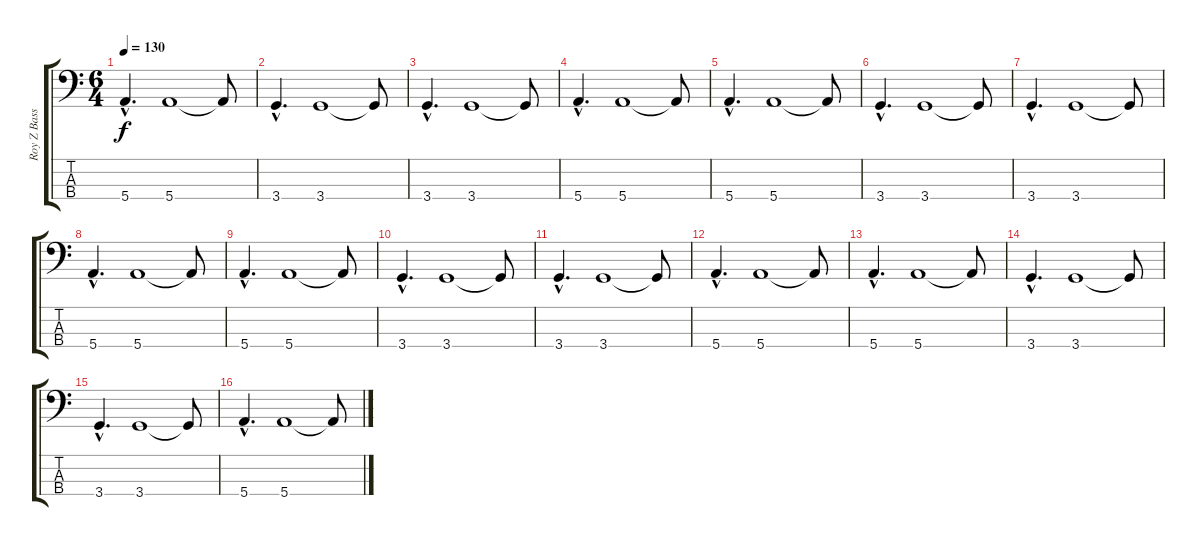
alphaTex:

\track ("Roy Z Bass" "Roy Z Bass") {instrument electricbasspick}
\staff {score tabs}
\tuning (G2 D2 A1 E1) {hide}
\ts (6 4)
\tempo 130
\clef f4
\ks c
5.4{hac}.4{d dy f} 5.4.1 5.4{t}.8 |
3.4{hac}.4{d} 3.4.1 3.4{t}.8 |
3.4{hac}.4{d} 3.4.1 3.4{t}.8 |
5.4{hac}.4{d} 5.4.1 5.4{t}.8 |
5.4{hac}.4{d} 5.4.1 5.4{t}.8 |
3.4{hac}.4{d} 3.4.1 3.4{t}.8 |
3.4{hac}.4{d} 3.4.1 3.4{t}.8 |
5.4{hac}.4{d} 5.4.1 5.4{t}.8 |
5.4{hac}.4{d} 5.4.1 5.4{t}.8 |
3.4{hac}.4{d} 3.4.1 3.4{t}.8 |
3.4{hac}.4{d} 3.4.1 3.4{t}.8 |
5.4{hac}.4{d} 5.4.1 5.4{t}.8 |
5.4{hac}.4{d} 5.4.1 5.4{t}.8 |
3.4{hac}.4{d} 3.4.1 3.4{t}.8 |
3.4{hac}.4{d} 3.4.1 3.4{t}.8 |
5.4{hac}.4{d} 5.4.1 5.4{t}.8
